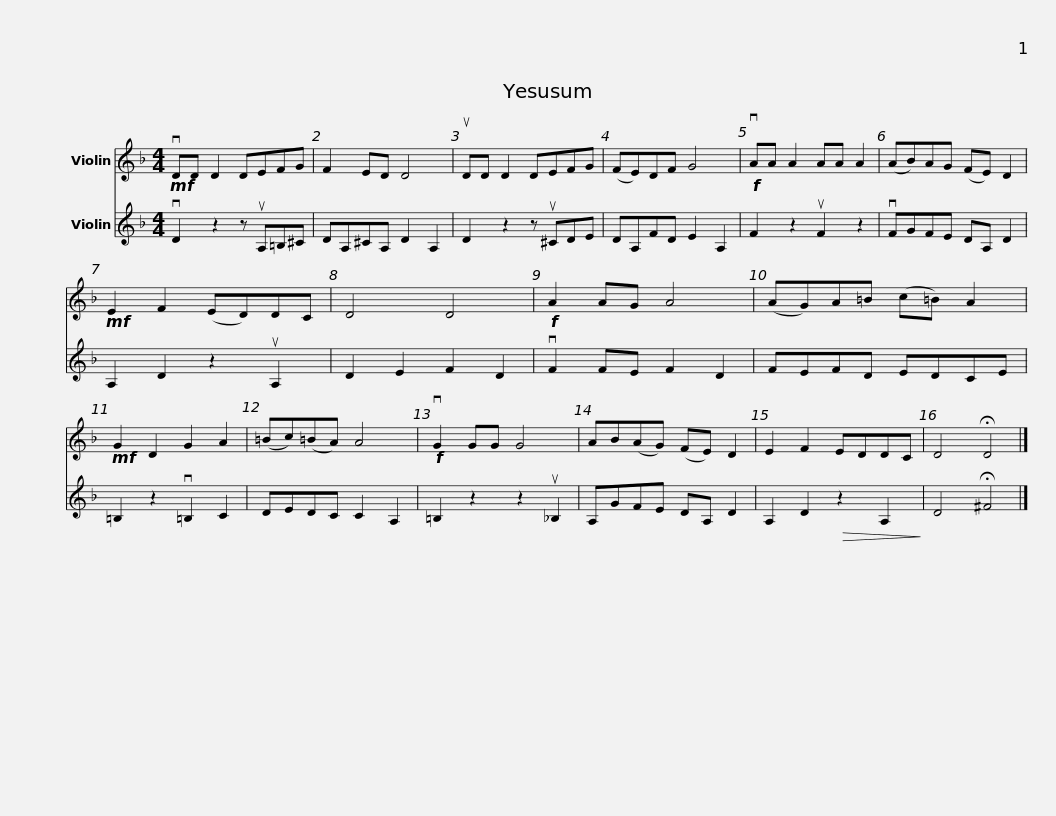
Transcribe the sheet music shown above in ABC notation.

X:1
%%score 1 2
L:1/8
M:4/4
I:linebreak $
K:F
V:1 treble
V:2 treble
V:1
!mf! vDD D2 DEFG | F2 ED D4 | uDD D2 DEFG | (FE)DF G4 |$!f! vAA A2 AA A2 | %5
 (AB)AG (FE) D2 |!mf! E2 F2 (ED)DC | D4 D4 |$!f! A2 AG A4 | (AG)A=B (c=B) A2 | %10
!mf! G2 D2 G2 A2 | (=Bc)(=BA) A4 |$!f! vG2 GG G4 | AB(AG) (FE) D2 | E2 F2 EDDC | %15
 D4 !fermata!D4 |] %16
V:2
 vD2 z2 z uA,=B,^C | DA,^CA, D2 A,2 | D2 z2 z u^CDE | DA,FD E2 A,2 |$ F2 z2 uF2 z2 | %5
 vFGFE DA, D2 | A,2 D2 z2 uA,2 | D2 E2 F2 D2 |$ vF2 FE F2 D2 | FEFD EDCE | %10
 =B,2 z2 v=B,2 C2 | DEDC C2 A,2 |$ =B,2 z2 z2 u_B,2 | A,GFE DA, D2 | A,2 D2!>(! z2 A,2!>)! | %15
 D4 !fermata!^F4 |] %16
